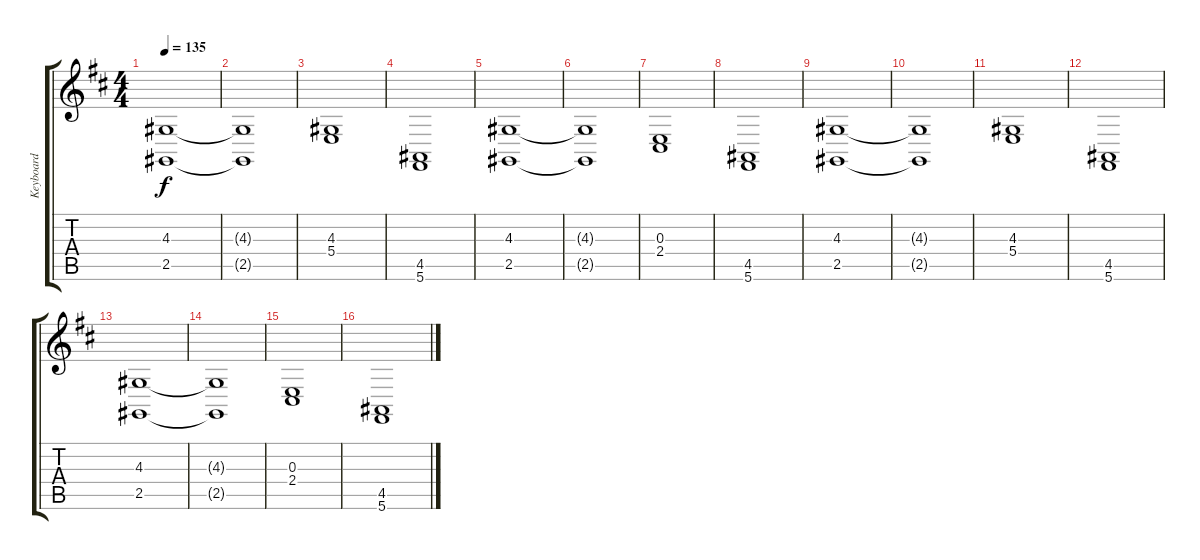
\track ("Keyboard" "Keyboard") {instrument stringensemble1}
\staff {score tabs}
\tuning (Db4 Ab3 E3 B2 Gb2 Db2) {hide}
\ts (4 4)
\tempo 135
\clef g2
\ks d
(4.3 2.5).1{dy f} |
(4.3{t} 2.5{t}).1 |
(4.3 5.4).1 |
(4.5 5.6).1 |
(4.3 2.5).1 |
(4.3{t} 2.5{t}).1 |
(0.3 2.4).1 |
(4.5 5.6).1 |
(4.3 2.5).1 |
(4.3{t} 2.5{t}).1 |
(4.3 5.4).1 |
(4.5 5.6).1 |
(4.3 2.5).1{volume 0} |
(4.3{t} 2.5{t}).1 |
(0.3 2.4).1 |
(4.5 5.6).1
